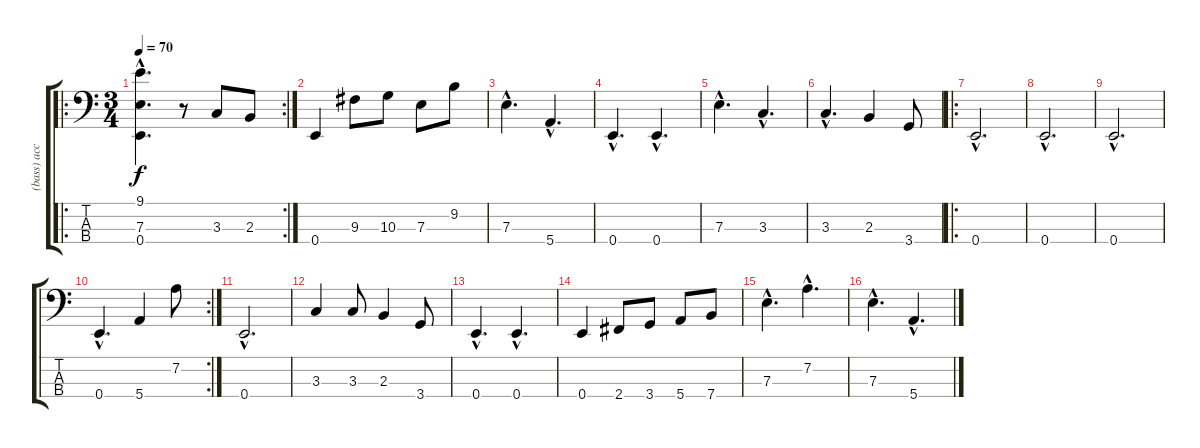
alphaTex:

\track ("(bass) accom " "(bass) acc") {instrument fretlessbass}
\staff {score tabs}
\tuning (G2 D2 A1 E1) {hide}
\ro
\rc 2
\ts (3 4)
\tempo 70
\clef f4
\ks c
(9.1{hac} 7.3{hac} 0.4{hac}).4{d dy f} r.8 3.3.8 2.3.8 |
0.4.4 9.3.8 10.3.8 7.3.8 9.2.8 |
7.3{hac}.4{d} 5.4{hac}.4{d} |
0.4{hac}.4{d} 0.4{hac}.4{d} |
7.3{hac}.4{d} 3.3{hac}.4{d} |
3.3{hac}.4{d} 2.3.4 3.4.8 |
\ro
0.4{hac}.2{d} |
0.4{hac}.2{d} |
0.4{hac}.2{d} |
\rc 2
0.4{hac}.4{d} 5.4.4 7.2.8 |
0.4{hac}.2{d} |
3.3.4 3.3.8 2.3.4 3.4.8 |
0.4{hac}.4{d} 0.4{hac}.4{d} |
0.4.4 2.4.8 3.4.8 5.4.8 7.4.8 |
7.3{hac}.4{d} 7.2{hac}.4{d} |
7.3{hac}.4{d} 5.4{hac}.4{d}
